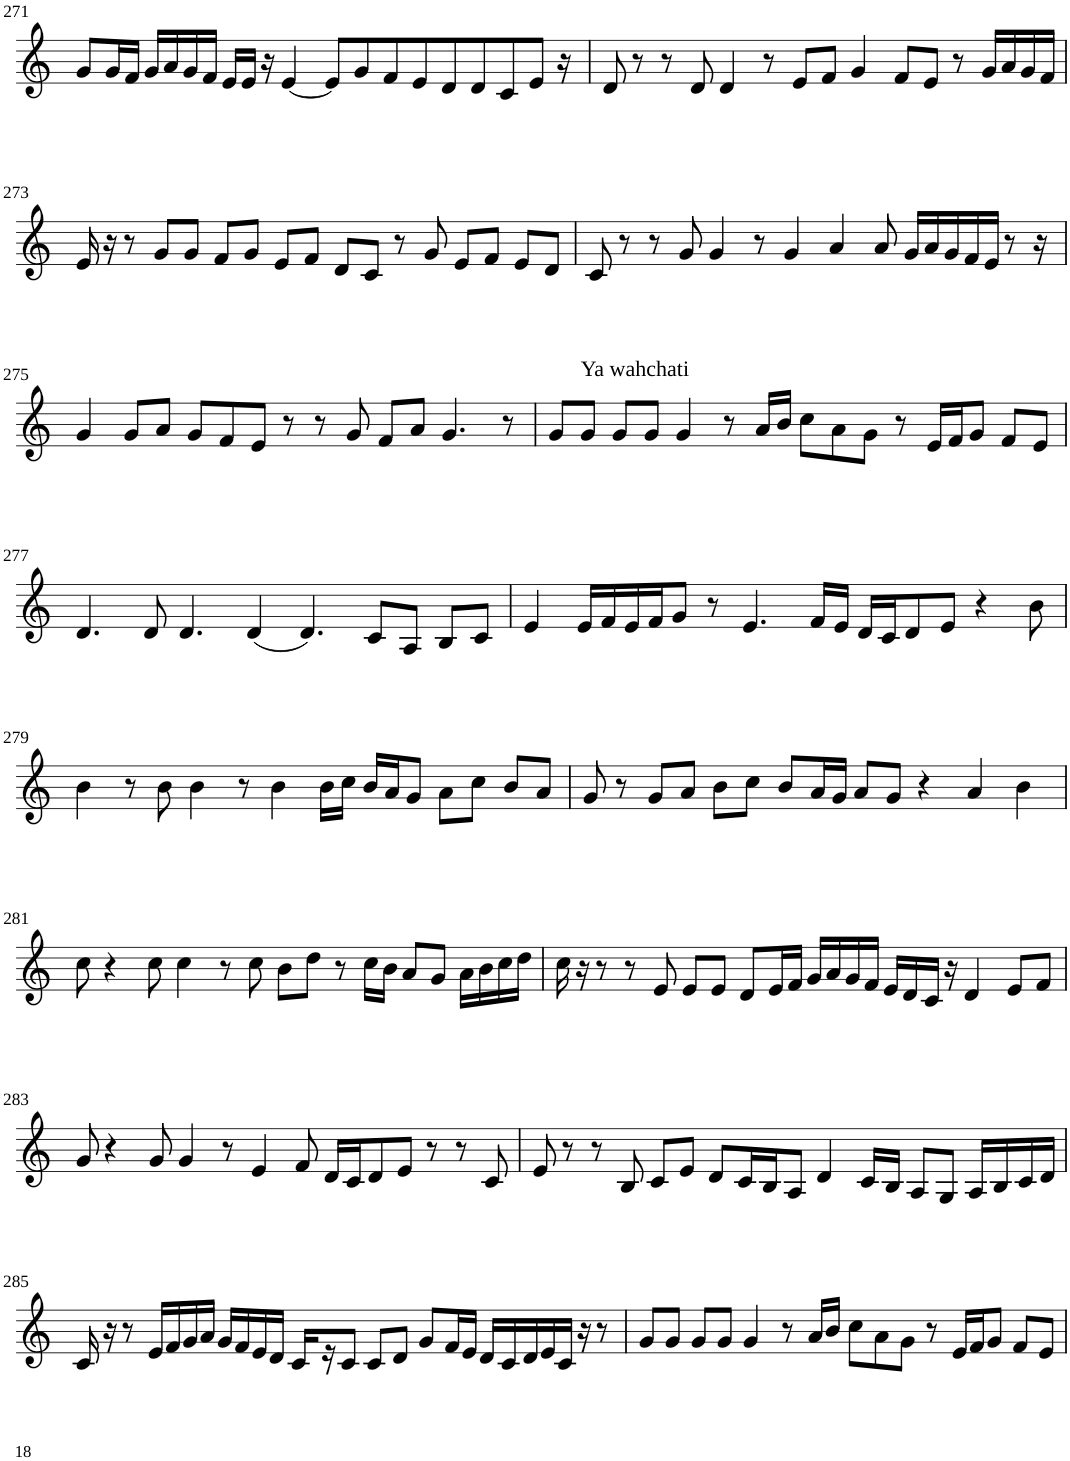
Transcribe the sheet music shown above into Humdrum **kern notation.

**kern
*part1
*staff1
*I"Violin
!!LO:PB:g=z
*clefG2
*k[]
*M8/4
=271
8g/L
16g/L
16f/JJ
16g/LL
16a/
16g/
16f/JJ
16e/LL
16e/JJ
16r
[4e/
8e/L]
8g/
8f/
8e/
8d/
8d/
8c/
8e/J
16r
=272
8d/
8r
8r
8d/
4d/
8r
8e/L
8f/J
4g/
8f/L
8e/J
8r
16g/LL
16a/
16g/
16f/JJ
!!LO:LB:g=z
=273
16e/
16r
8r
8g/L
8g/J
8f/L
8g/J
8e/L
8f/J
8d/L
8c/J
8r
8g/
8e/L
8f/J
8e/L
8d/J
=274
8c/
8r
8r
8g/
4g/
8r
4g/
4a/
8a/
16g/LL
16a/
16g/
16f/
16e/JJ
8r
16r
!!LO:LB:g=z
=275
4g/
8g/L
8a/J
8g/L
8f/
8e/J
8r
8r
8g/
8f/L
8a/J
4.g/
8r
=276
8g/L
!LO:TX:a:t=Ya wahchati
8g/J
8g/L
8g/J
4g/
8r
16a/LL
16b/JJ
8cc\L
8a\
8g\J
8r
16e/LL
16f/J
8g/J
8f/L
8e/J
!!LO:LB:g=z
=277
4.d/
8d/
4.d/
(4d/
4.d/)
8c/L
8A/J
8B/L
8c/J
=278
4e/
16e/LL
16f/
16e/
16f/J
8g/J
8r
4.e/
16f/LL
16e/JJ
16d/LL
16c/J
8d/
8e/J
4r
8b\
!!LO:LB:g=z
=279
4b\
8r
8b\
4b\
8r
4b\
16b\LL
16cc\JJ
16b/LL
16a/J
8g/J
8a\L
8cc\J
8b/L
8a/J
=280
8g/
8r
8g/L
8a/J
8b\L
8cc\J
8b/L
16a/L
16g/JJ
8a/L
8g/J
4r
4a/
4b\
!!LO:LB:g=z
=281
8cc\
4r
8cc\
4cc\
8r
8cc\
8b\L
8dd\J
8r
16cc\LL
16b\JJ
8a/L
8g/J
16a\LL
16b\
16cc\
16dd\JJ
=282
16cc\
16r
8r
8r
8e/
8e/L
8e/J
8d/L
16e/L
16f/JJ
16g/LL
16a/
16g/
16f/JJ
16e/LL
16d/
16c/JJ
16r
4d/
8e/L
8f/J
!!LO:LB:g=z
=283
8g/
4r
8g/
4g/
8r
4e/
8f/
16d/LL
16c/J
8d/
8e/J
8r
8r
8c/
=284
8e/
8r
8r
8B/
8c/L
8e/J
8d/L
16c/L
16B/J
8A/J
4d/
16c/LL
16B/JJ
8A/L
8G/J
16A/LL
16B/
16c/
16d/JJ
!!LO:LB:g=z
=285
16c/
16r
8r
16e/LL
16f/
16g/
16a/JJ
16g/LL
16f/
16e/
16d/JJ
16c/LL
16r
8c/J
8c/L
8d/J
8g/L
16f/L
16e/JJ
16d/LL
16c/
16d/
16e/
16c/JJ
16r
8r
=286
8g/L
8g/J
8g/L
8g/J
4g/
8r
16a/LL
16b/JJ
8cc\L
8a\
8g\J
8r
16e/LL
16f/J
8g/J
8f/L
8e/J
=
*-
